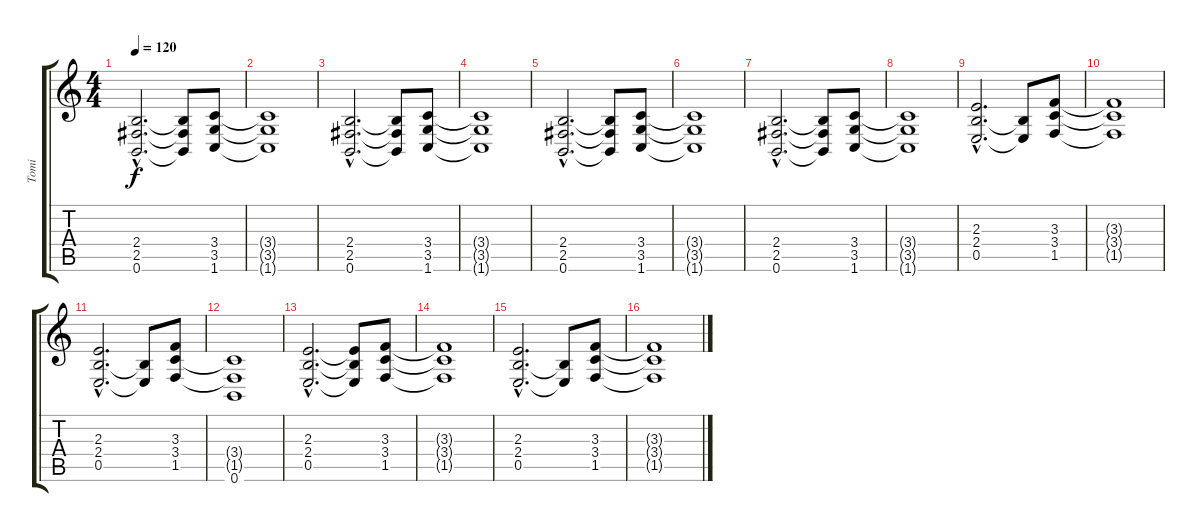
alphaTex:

\track ("Tomi" "Tomi") {instrument distortionguitar}
\staff {score tabs}
\tuning (B3 Gb3 D3 A2 E2 B1) {hide}
\ts (4 4)
\tempo 120
\clef g2
\ks c
(2.4{hac} 2.5{hac} 0.6{hac}).2{d dy f instrument distortionguitar} (2.4{t} 2.5{t} 0.6{t}).8 (3.4 3.5 1.6).8 |
(3.4{t} 3.5{t} 1.6{t}).1 |
(2.4{hac} 2.5{hac} 0.6{hac}).2{d} (2.4{t} 2.5{t} 0.6{t}).8 (3.4 3.5 1.6).8 |
(3.4{t} 3.5{t} 1.6{t}).1 |
(2.4{hac} 2.5{hac} 0.6{hac}).2{d} (2.4{t} 2.5{t} 0.6{t}).8 (3.4 3.5 1.6).8 |
(3.4{t} 3.5{t} 1.6{t}).1 |
(2.4{hac} 2.5{hac} 0.6{hac}).2{d} (2.4{t} 2.5{t} 0.6{t}).8 (3.4 3.5 1.6).8 |
(3.4{t} 3.5{t} 1.6{t}).1 |
(2.3{hac} 2.4{hac} 0.5{hac}).2{d} (2.4{t} 0.5{t}).8 (3.3 3.4 1.5).8 |
(3.3{t} 3.4{t} 1.5{t}).1 |
(2.3{hac} 2.4{hac} 0.5{hac}).2{d} (2.4{t} 0.5{t}).8 (3.3 3.4 1.5).8 |
(3.4{t} 1.5{t} 0.6).1 |
(2.3{hac} 2.4{hac} 0.5{hac}).2{d} (2.3{t} 2.4{t} 0.5{t}).8 (3.3 3.4 1.5).8 |
(3.3{t} 3.4{t} 1.5{t}).1 |
(2.3{hac} 2.4{hac} 0.5{hac}).2{d} (2.4{t} 0.5{t}).8 (3.3 3.4 1.5).8 |
(3.3{t} 3.4{t} 1.5{t}).1
